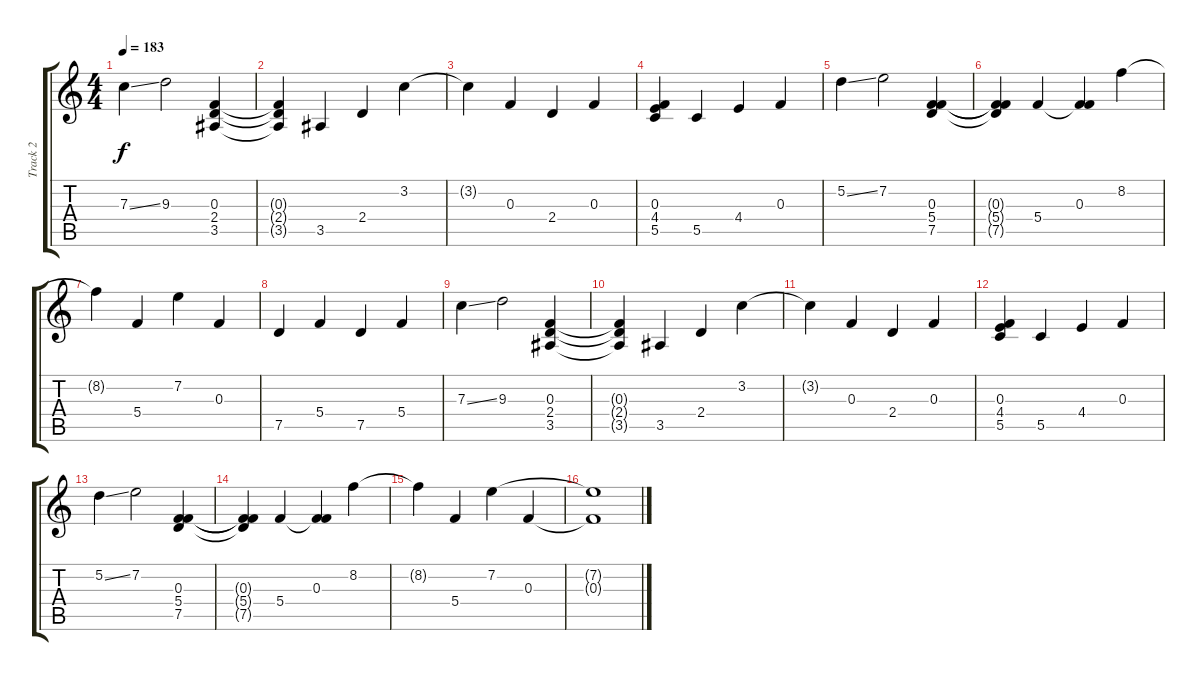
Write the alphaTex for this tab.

\track ("Track 2" "Track 2") {instrument distortionguitar}
\staff {score tabs}
\tuning (D4 A3 F3 C3 G2 C2) {hide}
\ts (4 4)
\tempo 183
\clef g2
\ks c
7.3{ss}.4{dy f} 9.3.2 (0.3 2.4 3.5).4 |
(0.3{t} 2.4{t} 3.5{t}).4 3.5.4 2.4.4 3.2.4 |
3.2{t}.4 0.3.4 2.4.4 0.3.4 |
(0.3 4.4 5.5).4 5.5.4 4.4.4 0.3.4 |
5.2{ss}.4 7.2.2 (0.3 5.4 7.5).4 |
(0.3{t} 5.4{t} 7.5{t}).4 5.4.4 (0.3 5.4{t}).4 8.2.4 |
8.2{t}.4 5.4.4 7.2.4 0.3.4 |
7.5.4{instrument acousticguitarsteel} 5.4.4 7.5.4 5.4.4 |
7.3{ss}.4 9.3.2 (0.3 2.4 3.5).4 |
(0.3{t} 2.4{t} 3.5{t}).4 3.5.4 2.4.4 3.2.4 |
3.2{t}.4 0.3.4 2.4.4 0.3.4 |
(0.3 4.4 5.5).4 5.5.4 4.4.4 0.3.4 |
5.2{ss}.4 7.2.2 (0.3 5.4 7.5).4 |
(0.3{t} 5.4{t} 7.5{t}).4 5.4.4 (0.3 5.4{t}).4 8.2.4 |
8.2{t}.4 5.4.4 7.2.4 0.3.4 |
(7.2{t} 0.3{t}).1
